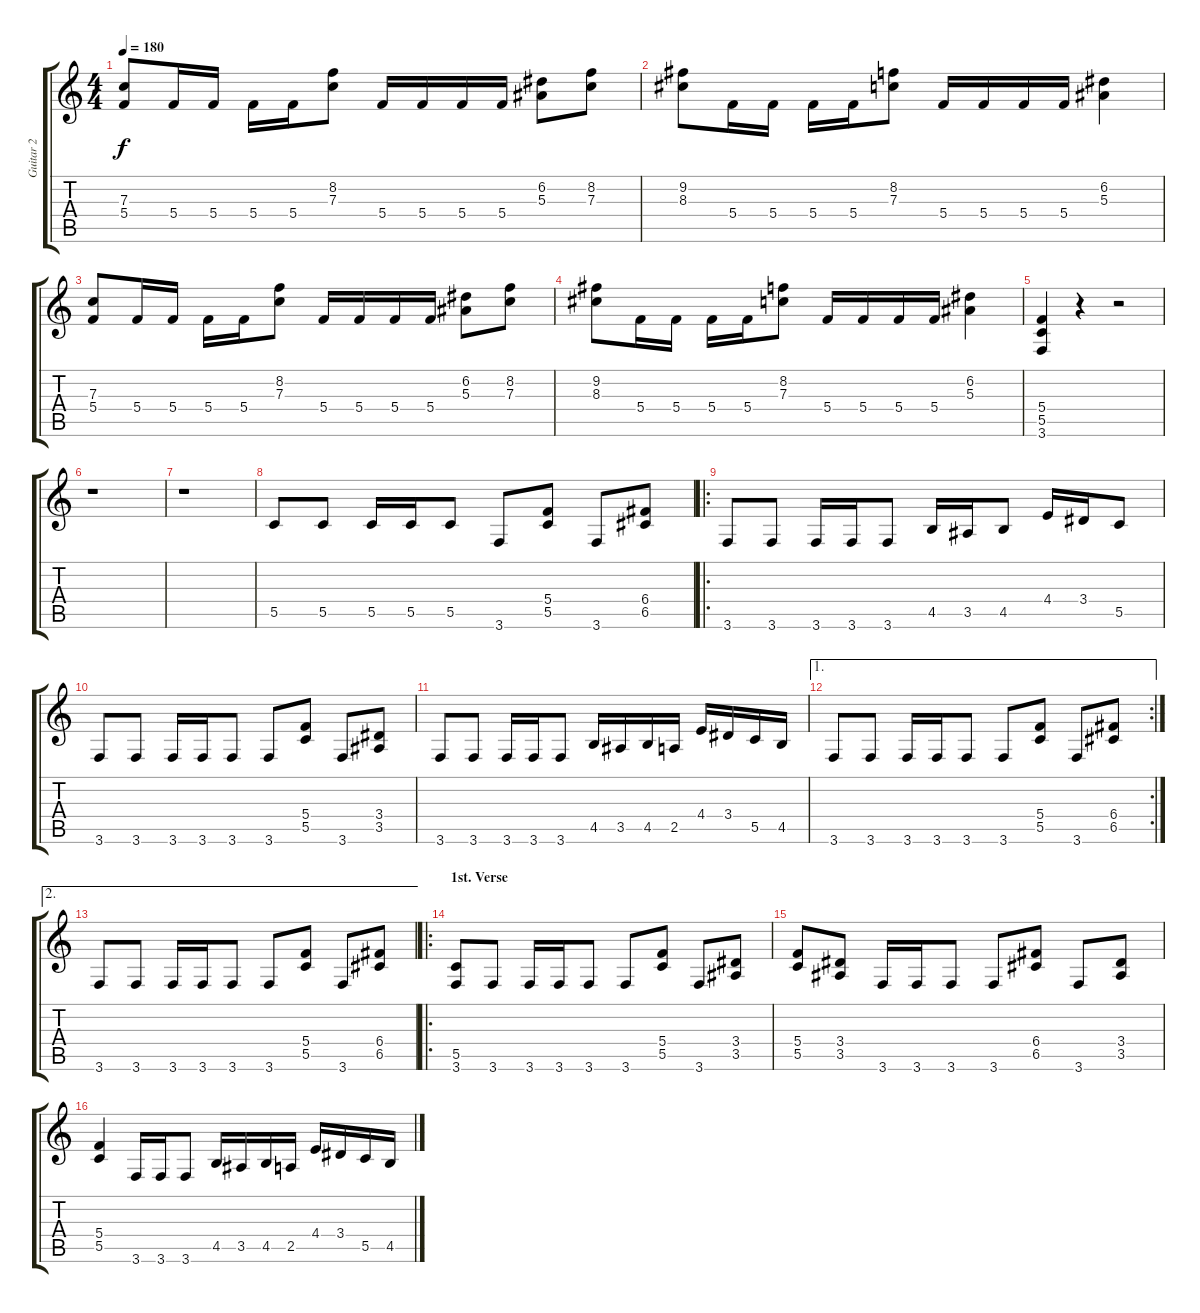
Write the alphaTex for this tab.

\track ("Guitar 2" "Guitar 2") {instrument overdrivenguitar}
\staff {score tabs}
\tuning (D4 A3 F3 C3 G2 D2) {hide}
\ts (4 4)
\tempo 180
\clef g2
\ks c
(7.3 5.4).8{dy f} 5.4.16 5.4.16 5.4.16 5.4.16 (8.2 7.3).8 5.4.16 5.4.16 5.4.16 5.4.16 (6.2 5.3).8 (8.2 7.3).8 |
(9.2 8.3).8 5.4.16 5.4.16 5.4.16 5.4.16 (8.2 7.3).8 5.4.16 5.4.16 5.4.16 5.4.16 (6.2 5.3).4 |
(7.3 5.4).8 5.4.16 5.4.16 5.4.16 5.4.16 (8.2 7.3).8 5.4.16 5.4.16 5.4.16 5.4.16 (6.2 5.3).8 (8.2 7.3).8 |
(9.2 8.3).8 5.4.16 5.4.16 5.4.16 5.4.16 (8.2 7.3).8 5.4.16 5.4.16 5.4.16 5.4.16 (6.2 5.3).4 |
(5.4 5.5 3.6).4 r.4 r.2 |
r.1 |
r.1 |
5.5.8 5.5.8 5.5.16 5.5.16 5.5.8 3.6.8 (5.4 5.5).8 3.6.8 (6.4 6.5).8 |
\ro
3.6.8 3.6.8 3.6.16 3.6.16 3.6.8 4.5.16 3.5.16 4.5.8 4.4.16 3.4.16 5.5.8 |
3.6.8 3.6.8 3.6.16 3.6.16 3.6.8 3.6.8 (5.4 5.5).8 3.6.8 (3.4 3.5).8 |
3.6.8 3.6.8 3.6.16 3.6.16 3.6.8 4.5.16 3.5.16 4.5.16 2.5.16 4.4.16 3.4.16 5.5.16 4.5.16 |
\ae 1
\rc 2
3.6.8 3.6.8 3.6.16 3.6.16 3.6.8 3.6.8 (5.4 5.5).8 3.6.8 (6.4 6.5).8 |
\ae 2
3.6.8 3.6.8 3.6.16 3.6.16 3.6.8 3.6.8 (5.4 5.5).8 3.6.8 (6.4 6.5).8 |
\ro
\section ("" "1st. Verse")
(5.5 3.6).8 3.6.8 3.6.16 3.6.16 3.6.8 3.6.8 (5.4 5.5).8 3.6.8 (3.4 3.5).8 |
(5.4 5.5).8 (3.4 3.5).8 3.6.16 3.6.16 3.6.8 3.6.8 (6.4 6.5).8 3.6.8 (3.4 3.5).8 |
(5.4 5.5).4 3.6.16 3.6.16 3.6.8 4.5.16 3.5.16 4.5.16 2.5.16 4.4.16 3.4.16 5.5.16 4.5.16
